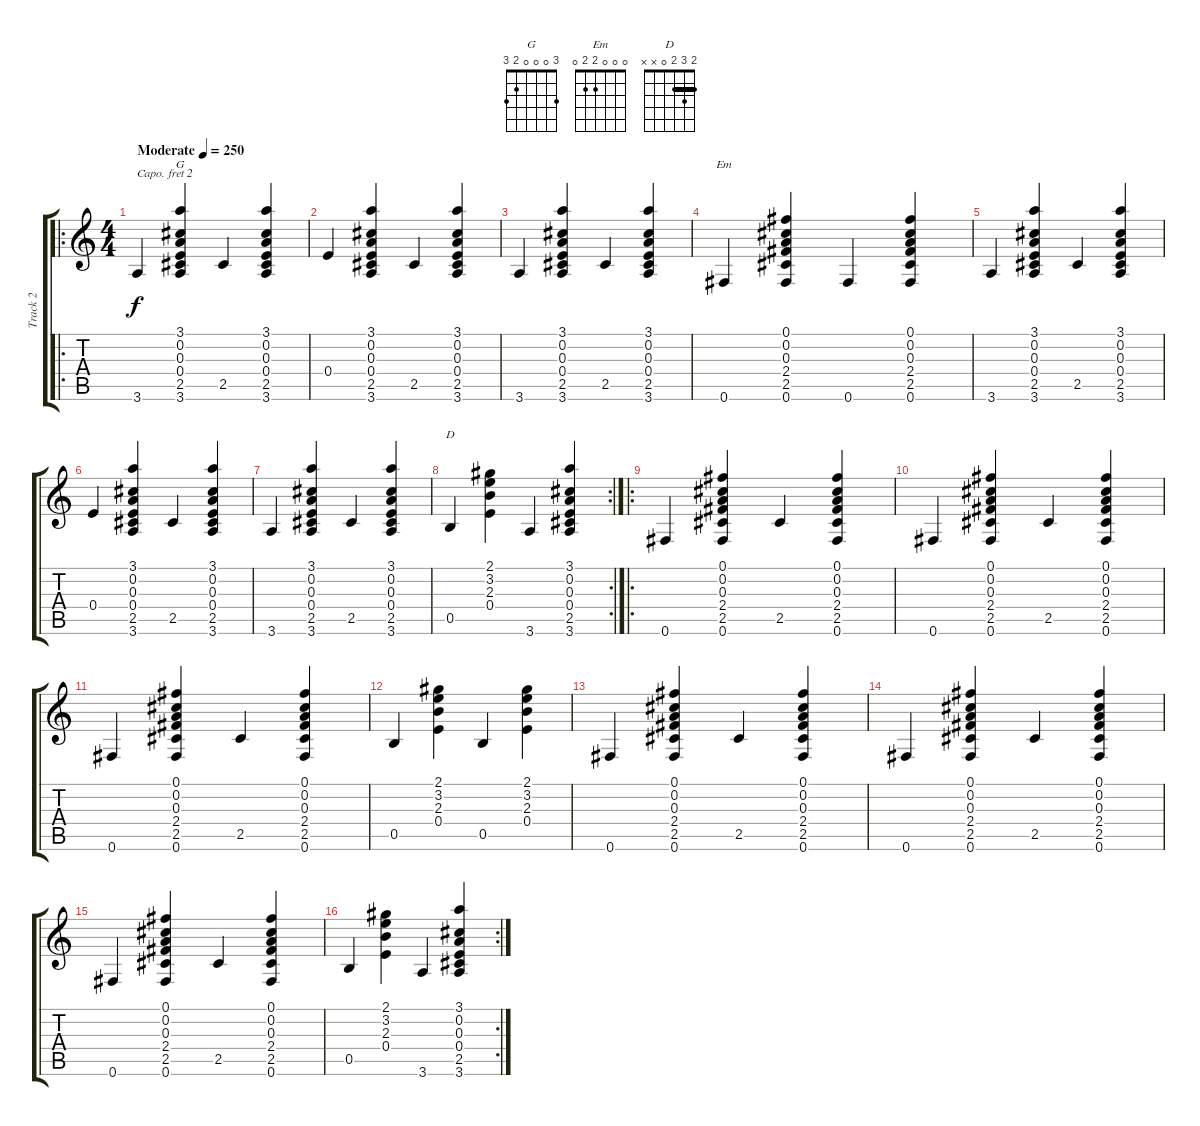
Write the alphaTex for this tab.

\track ("Track 2" "Track 2") {instrument acousticguitarsteel}
\staff {score tabs}
\capo 2
\tuning (E4 B3 G3 D3 A2 E2) {hide}
\chord ("G" 3 0 0 0 2 3)
\chord ("Em" 0 0 0 2 2 0)
\chord ("D" 2 3 2 0 x x) {barre 2}
\ro
\ts (4 4)
\tempo (250 "Moderate")
\clef g2
\ks c
3.6.4{dy f instrument acousticguitarsteel} (3.1 0.2 0.3 0.4 2.5 3.6).4{ch "G"} 2.5.4 (3.1 0.2 0.3 0.4 2.5 3.6).4 |
0.4.4 (3.1 0.2 0.3 0.4 2.5 3.6).4 2.5.4 (3.1 0.2 0.3 0.4 2.5 3.6).4 |
3.6.4 (3.1 0.2 0.3 0.4 2.5 3.6).4 2.5.4 (3.1 0.2 0.3 0.4 2.5 3.6).4 |
0.6.4{ch "Em"} (0.1 0.2 0.3 2.4 2.5 0.6).4 0.6.4 (0.1 0.2 0.3 2.4 2.5 0.6).4 |
3.6.4 (3.1 0.2 0.3 0.4 2.5 3.6).4 2.5.4 (3.1 0.2 0.3 0.4 2.5 3.6).4 |
0.4.4 (3.1 0.2 0.3 0.4 2.5 3.6).4 2.5.4 (3.1 0.2 0.3 0.4 2.5 3.6).4 |
3.6.4 (3.1 0.2 0.3 0.4 2.5 3.6).4 2.5.4 (3.1 0.2 0.3 0.4 2.5 3.6).4 |
\rc 2
0.5.4{ch "D"} (2.1 3.2 2.3 0.4).4 3.6.4 (3.1 0.2 0.3 0.4 2.5 3.6).4 |
\ro
0.6.4 (0.1 0.2 0.3 2.4 2.5 0.6).4 2.5.4 (0.1 0.2 0.3 2.4 2.5 0.6).4 |
0.6.4 (0.1 0.2 0.3 2.4 2.5 0.6).4 2.5.4 (0.1 0.2 0.3 2.4 2.5 0.6).4 |
0.6.4 (0.1 0.2 0.3 2.4 2.5 0.6).4 2.5.4 (0.1 0.2 0.3 2.4 2.5 0.6).4 |
0.5.4 (2.1 3.2 2.3 0.4).4 0.5.4 (2.1 3.2 2.3 0.4).4 |
0.6.4 (0.1 0.2 0.3 2.4 2.5 0.6).4 2.5.4 (0.1 0.2 0.3 2.4 2.5 0.6).4 |
0.6.4 (0.1 0.2 0.3 2.4 2.5 0.6).4 2.5.4 (0.1 0.2 0.3 2.4 2.5 0.6).4 |
0.6.4 (0.1 0.2 0.3 2.4 2.5 0.6).4 2.5.4 (0.1 0.2 0.3 2.4 2.5 0.6).4 |
\rc 2
0.5.4 (2.1 3.2 2.3 0.4).4 3.6.4 (3.1 0.2 0.3 0.4 2.5 3.6).4
